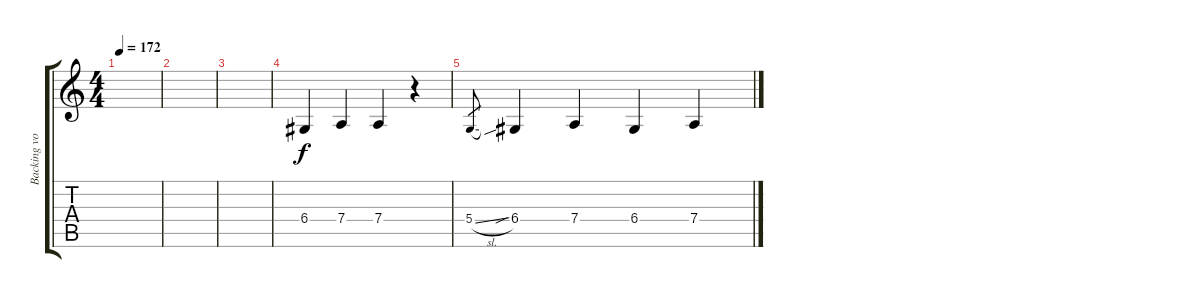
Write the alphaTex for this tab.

\track ("Backing vocals" "Backing vo") {instrument lead6voice}
\staff {score tabs}
\tuning (E4 B3 G3 D3 A2 E2) {hide}
\ts (4 4)
\tempo 172
\clef g2
\ks c
|
|
|
6.4.4 7.4.4 7.4.4 r.4 |
5.4{sl}.8{gr} 6.4{sib}.4 7.4.4 6.4.4 7.4.4
